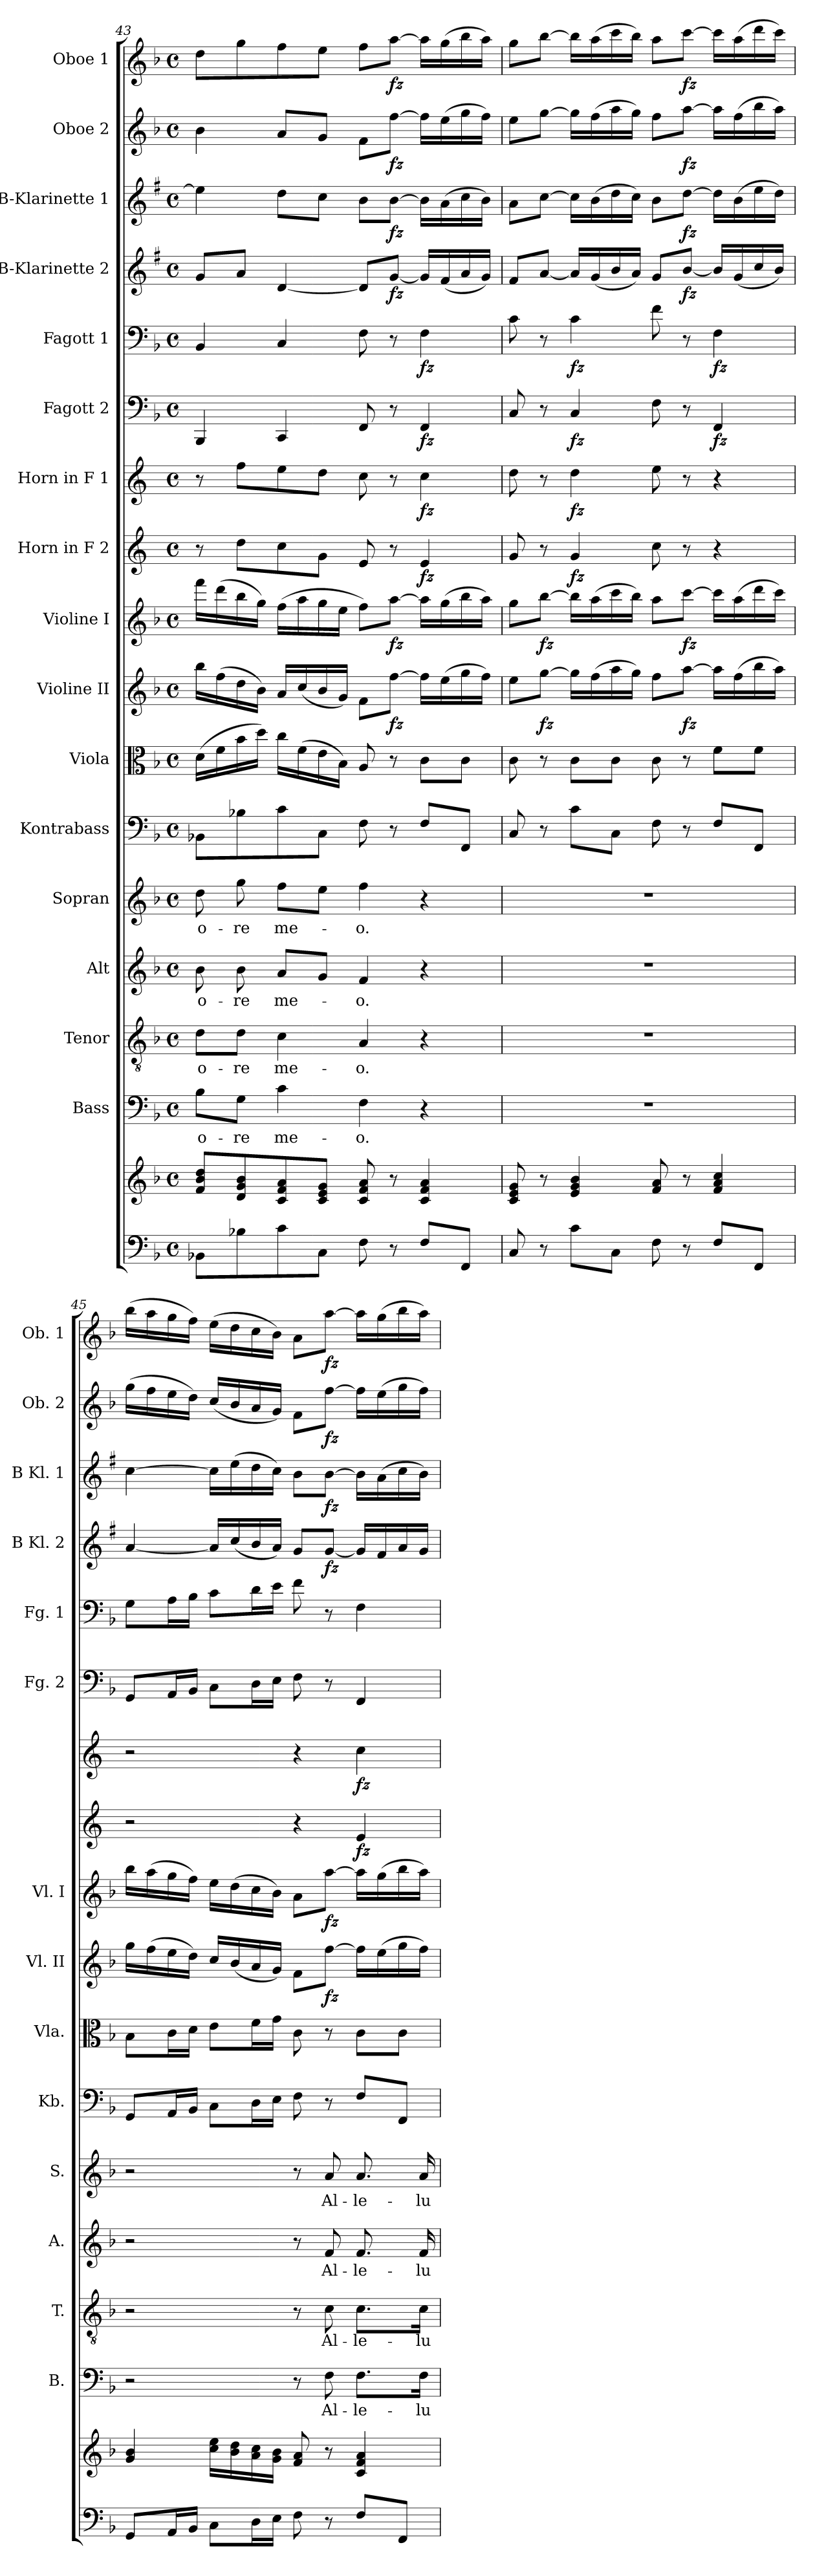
**kern	**kern	**kern	**text	**kern	**text	**kern	**text	**kern	**text	**kern	**kern	**kern	**dynam	**kern	**dynam	**kern	**dynam	**kern	**dynam	**kern	**dynam	**kern	**dynam	**kern	**dynam	**kern	**dynam	**kern	**dynam	**kern	**dynam
*part17	*part17	*part16	*part16	*part15	*part15	*part14	*part14	*part13	*part13	*part12	*part11	*part10	*part10	*part9	*part9	*part8	*part8	*part7	*part7	*part6	*part6	*part5	*part5	*part4	*part4	*part3	*part3	*part2	*part2	*part1	*part1
*staff18	*staff17	*staff16	*staff16	*staff15	*staff15	*staff14	*staff14	*staff13	*staff13	*staff12	*staff11	*staff10	*staff10	*staff9	*staff9	*staff8	*staff8	*staff7	*staff7	*staff6	*staff6	*staff5	*staff5	*staff4	*staff4	*staff3	*staff3	*staff2	*staff2	*staff1	*staff1
*	*	*I"Bass	*	*I"Tenor	*	*I"Alt	*	*I"Sopran	*	*I"Kontrabass	*I"Viola	*I"Violine II	*	*I"Violine I	*	*I"Horn in F 2	*	*I"Horn in F 1	*	*I"Fagott 2	*	*I"Fagott 1	*	*I"B-Klarinette 2	*	*I"B-Klarinette 1	*	*I"Oboe 2	*	*I"Oboe 1	*
*	*	*I'B.	*	*I'T.	*	*I'A.	*	*I'S.	*	*I'Kb.	*I'Vla.	*I'Vl. II	*	*I'Vl. I	*	*	*	*	*	*I'Fg. 2	*	*I'Fg. 1	*	*I'B Kl. 2	*	*I'B Kl. 1	*	*I'Ob. 2	*	*I'Ob. 1	*
*clefF4	*clefG2	*clefF4	*	*clefGv2	*	*clefG2	*	*clefG2	*	*clefF4	*clefC3	*clefG2	*	*clefG2	*	*clefG2	*	*clefG2	*	*clefF4	*	*clefF4	*	*clefG2	*	*clefG2	*	*clefG2	*	*clefG2	*
*	*	*	*	*	*	*	*	*	*	*ITrd7c12	*	*	*	*	*	*ITrd4c7	*	*ITrd4c7	*	*	*	*	*	*ITrd1c2	*	*ITrd1c2	*	*	*	*	*
*k[b-]	*k[b-]	*k[b-]	*	*k[b-]	*	*k[b-]	*	*k[b-]	*	*k[b-]	*k[b-]	*k[b-]	*	*k[b-]	*	*k[b-]	*	*k[b-]	*	*k[b-]	*	*k[b-]	*	*k[b-]	*	*k[b-]	*	*k[b-]	*	*k[b-]	*
*F:	*F:	*F:	*	*F:	*	*F:	*	*F:	*	*F:	*F:	*F:	*	*F:	*	*F:	*	*F:	*	*F:	*	*F:	*	*F:	*	*F:	*	*F:	*	*F:	*
*M4/4	*M4/4	*M4/4	*	*M4/4	*	*M4/4	*	*M4/4	*	*M4/4	*M4/4	*M4/4	*	*M4/4	*	*M4/4	*	*M4/4	*	*M4/4	*	*M4/4	*	*M4/4	*	*M4/4	*	*M4/4	*	*M4/4	*
*met(c)	*met(c)	*met(c)	*	*met(c)	*	*met(c)	*	*met(c)	*	*met(c)	*met(c)	*met(c)	*	*met(c)	*	*met(c)	*	*met(c)	*	*met(c)	*	*met(c)	*	*met(c)	*	*met(c)	*	*met(c)	*	*met(c)	*
=43	=43	=43	=43	=43	=43	=43	=43	=43	=43	=43	=43	=43	=43	=43	=43	=43	=43	=43	=43	=43	=43	=43	=43	=43	=43	=43	=43	=43	=43	=43	=43
!	!	!	!LO:LY:b	!	!LO:LY:b	!	!LO:LY:b	!	!LO:LY:b	!	!	!	!	!	!	!	!	!	!	!	!	!	!	!	!	!	!	!	!	!	!
8BB-X\L	8f/ 8b-/ 8dd/L	8B-\L	o-	8d\L	o-	8b-\	o-	8dd\	o-	8BBB-X\L	(>16d\LL	16bb-\LL	.	16fff\LL	.	8r	.	8r	.	4BBB-/	.	4BB-/	.	8f/L	.	4dd\]	.	4b-\	.	8dd\L	.
.	.	.	.	.	.	.	.	.	.	.	16f\	(>16ff\	.	(>16ddd\	.	.	.	.	.	.	.	.	.	.	.	.	.	.	.	.	.
!	!	!	!LO:LY:b	!	!LO:LY:b	!	!LO:LY:b	!	!LO:LY:b	!	!	!	!	!	!	!	!	!	!	!	!	!	!	!	!	!	!	!	!	!	!
8B-X\	8d/ 8g/ 8b-/	8G\J	-re	8d\J	-re	8b-\	-re	8gg\	-re	8BB-X\	16b-\	16dd\	.	16bb-\	.	8g\L	.	8b-\L	.	.	.	.	.	8g/J	.	.	.	.	.	8gg\	.
.	.	.	.	.	.	.	.	.	.	.	16dd\JJ)	16b-\JJ)	.	16gg\JJ)	.	.	.	.	.	.	.	.	.	.	.	.	.	.	.	.	.
!	!	!	!LO:LY:b	!	!LO:LY:b	!	!LO:LY:b	!	!LO:LY:b	!	!	!	!	!	!	!	!	!	!	!	!	!	!	!	!	!	!	!	!	!	!
8c\	8c/ 8f/ 8a/	4c\	me-	4c\	me-	8a/L	me-	8ff\L	me-	8C\	16cc\LL	16a/LL	.	(>16ff\LL	.	8f\	.	8a\	.	4CC/	.	4C/	.	[4c/	.	8cc\L	.	8a/L	.	8ff\	.
.	.	.	.	.	.	.	.	.	.	.	(>16f\	(<16cc/	.	16aa\	.	.	.	.	.	.	.	.	.	.	.	.	.	.	.	.	.
8C\J	8c/ 8e/ 8g/J	.	.	.	.	8g/J	.	8ee\J	.	8CC\J	16e\	16b-/	.	16gg\	.	8c\J	.	8g\J	.	.	.	.	.	.	.	8b-\J	.	8g/J	.	8ee\J	.
.	.	.	.	.	.	.	.	.	.	.	16B-\JJ)	16g/JJ)	.	16ee\JJ	.	.	.	.	.	.	.	.	.	.	.	.	.	.	.	.	.
!	!	!	!LO:LY:b	!	!LO:LY:b	!	!LO:LY:b	!	!LO:LY:b	!	!	!	!	!	!	!	!	!	!	!	!	!	!	!	!	!	!	!	!	!	!
8F\	8c/ 8f/ 8a/	4F\	-o.	4A/	-o.	4f/	-o.	4ff\	-o.	8FF\	8A/	8f\L	.	8ff\L)	.	8A/	.	8f\	.	8FF/	.	8F\	.	8c/L]	.	8a\L	.	8f\L	.	8ff\L	.
!	!	!	!	!	!	!	!	!	!	!	!	!	!LO:DY:b	!	!LO:DY:b	!	!	!	!	!	!	!	!	!	!LO:DY:b	!	!LO:DY:b	!	!LO:DY:b	!	!LO:DY:b
8r	8r	.	.	.	.	.	.	.	.	8r	8r	[8ff\J	fz	[8aa\J	fz	8r	.	8r	.	8r	.	8r	.	[8f/J	fz	[8a\J	fz	[8ff\J	fz	[8aa\J	fz
!	!	!	!	!	!	!	!	!	!	!	!	!	!	!	!	!	!LO:DY:b	!	!LO:DY:b	!	!LO:DY:b	!	!LO:DY:b	!	!	!	!	!	!	!	!
8F/L	4c/ 4f/ 4a/	4r	.	4r	.	4r	.	4r	.	8FF/L	8c\L	16ff\LL]	.	16aa\LL]	.	4A/	fz	4f\	fz	4FF/	fz	4F\	fz	16f/LL]	.	16a\LL]	.	16ff\LL]	.	16aa\LL]	.
.	.	.	.	.	.	.	.	.	.	.	.	(>16ee\	.	(>16gg\	.	.	.	.	.	.	.	.	.	(<16e/	.	(>16g\	.	(>16ee\	.	(>16gg\	.
8FF/J	.	.	.	.	.	.	.	.	.	8FFF/J	8c\J	16gg\	.	16bb-\	.	.	.	.	.	.	.	.	.	16g/	.	16b-\	.	16gg\	.	16bb-\	.
.	.	.	.	.	.	.	.	.	.	.	.	16ff\JJ)	.	16aa\JJ)	.	.	.	.	.	.	.	.	.	16f/JJ)	.	16a\JJ)	.	16ff\JJ)	.	16aa\JJ)	.
=44	=44	=44	=44	=44	=44	=44	=44	=44	=44	=44	=44	=44	=44	=44	=44	=44	=44	=44	=44	=44	=44	=44	=44	=44	=44	=44	=44	=44	=44	=44	=44
8C/	8c/ 8e/ 8g/	1r	.	1r	.	1r	.	1r	.	8CC/	8c\	8ee\L	.	8gg\L	.	8c/	.	8g\	.	8C/	.	8c\	.	8e/L	.	8g\L	.	8ee\L	.	8gg\L	.
!	!	!	!	!	!	!	!	!	!	!	!	!	!LO:DY:b	!	!LO:DY:b	!	!	!	!	!	!	!	!	!	!	!	!	!	!	!	!
8r	8r	.	.	.	.	.	.	.	.	8r	8r	[8gg\J	fz	[8bb-\J	fz	8r	.	8r	.	8r	.	8r	.	[8g/J	.	[8b-\J	.	[8gg\J	.	[8bb-\J	.
!	!	!	!	!	!	!	!	!	!	!	!	!	!	!	!	!	!LO:DY:b	!	!LO:DY:b	!	!LO:DY:b	!	!LO:DY:b	!	!	!	!	!	!	!	!
8c\L	4e/ 4g/ 4b-/	.	.	.	.	.	.	.	.	8C\L	8c\L	16gg\LL]	.	16bb-\LL]	.	4c/	fz	4g\	fz	4C/	fz	4c\	fz	16g/LL]	.	16b-\LL]	.	16gg\LL]	.	16bb-\LL]	.
.	.	.	.	.	.	.	.	.	.	.	.	(>16ff\	.	(>16aa\	.	.	.	.	.	.	.	.	.	(<16f/	.	(>16a\	.	(>16ff\	.	(>16aa\	.
8C\J	.	.	.	.	.	.	.	.	.	8CC\J	8c\J	16aa\	.	16ccc\	.	.	.	.	.	.	.	.	.	16a/	.	16cc\	.	16aa\	.	16ccc\	.
.	.	.	.	.	.	.	.	.	.	.	.	16gg\JJ)	.	16bb-\JJ)	.	.	.	.	.	.	.	.	.	16g/JJ)	.	16b-\JJ)	.	16gg\JJ)	.	16bb-\JJ)	.
8F\	8f/ 8a/	.	.	.	.	.	.	.	.	8FF\	8c\	8ff\L	.	8aa\L	.	8f\	.	8a\	.	8F\	.	8f\	.	8f/L	.	8a\L	.	8ff\L	.	8aa\L	.
!	!	!	!	!	!	!	!	!	!	!	!	!	!LO:DY:b	!	!LO:DY:b	!	!	!	!	!	!	!	!	!	!LO:DY:b	!	!LO:DY:b	!	!LO:DY:b	!	!LO:DY:b
8r	8r	.	.	.	.	.	.	.	.	8r	8r	[8aa\J	fz	[8ccc\J	fz	8r	.	8r	.	8r	.	8r	.	[8a/J	fz	[8cc\J	fz	[8aa\J	fz	[8ccc\J	fz
!	!	!	!	!	!	!	!	!	!	!	!	!	!	!	!	!	!	!	!	!	!LO:DY:b	!	!LO:DY:b	!	!	!	!	!	!	!	!
8F/L	4f/ 4a/ 4cc/	.	.	.	.	.	.	.	.	8FF/L	8f\L	16aa\LL]	.	16ccc\LL]	.	4r	.	4r	.	4FF/	fz	4F\	fz	16a/LL]	.	16cc\LL]	.	16aa\LL]	.	16ccc\LL]	.
.	.	.	.	.	.	.	.	.	.	.	.	(>16ff\	.	(>16aa\	.	.	.	.	.	.	.	.	.	(<16f/	.	(>16a\	.	(>16ff\	.	(>16aa\	.
8FF/J	.	.	.	.	.	.	.	.	.	8FFF/J	8f\J	16bb-\	.	16ddd\	.	.	.	.	.	.	.	.	.	16b-/	.	16dd\	.	16bb-\	.	16ddd\	.
.	.	.	.	.	.	.	.	.	.	.	.	16aa\JJ)	.	16ccc\JJ)	.	.	.	.	.	.	.	.	.	16a/JJ)	.	16cc\JJ)	.	16aa\JJ)	.	16ccc\JJ)	.
=45	=45	=45	=45	=45	=45	=45	=45	=45	=45	=45	=45	=45	=45	=45	=45	=45	=45	=45	=45	=45	=45	=45	=45	=45	=45	=45	=45	=45	=45	=45	=45
8GG/L	4g/ 4b-/	2r	.	2r	.	2r	.	2r	.	8GGG/L	8B-\L	16gg\LL	.	16bb-\LL	.	2r	.	2r	.	8GG/L	.	8G\L	.	[4g/	.	[4b-\	.	(>16gg\LL	.	(>16bb-\LL	.
.	.	.	.	.	.	.	.	.	.	.	.	(>16ff\	.	(>16aa\	.	.	.	.	.	.	.	.	.	.	.	.	.	16ff\	.	16aa\	.
16AA/L	.	.	.	.	.	.	.	.	.	16AAA/L	16c\L	16ee\	.	16gg\	.	.	.	.	.	16AA/L	.	16A\L	.	.	.	.	.	16ee\	.	16gg\	.
16BB-/JJ	.	.	.	.	.	.	.	.	.	16BBB-/JJ	16d\JJ	16dd\JJ)	.	16ff\JJ)	.	.	.	.	.	16BB-/JJ	.	16B-\JJ	.	.	.	.	.	16dd\JJ)	.	16ff\JJ)	.
8C\L	16cc\ 16ee\LL	.	.	.	.	.	.	.	.	8CC\L	8e\L	16cc/LL	.	16ee\LL	.	.	.	.	.	8C\L	.	8c\L	.	16g/LL]	.	16b-\LL]	.	(<16cc/LL	.	(>16ee\LL	.
.	16b-\ 16dd\	.	.	.	.	.	.	.	.	.	.	(<16b-/	.	(>16dd\	.	.	.	.	.	.	.	.	.	(<16b-/	.	(>16dd\	.	16b-/	.	16dd\	.
16D\L	16a\ 16cc\	.	.	.	.	.	.	.	.	16DD\L	16f\L	16a/	.	16cc\	.	.	.	.	.	16D\L	.	16d\L	.	16a/	.	16cc\	.	16a/	.	16cc\	.
16E\JJ	16g\ 16b-\JJ	.	.	.	.	.	.	.	.	16EE\JJ	16g\JJ	16g/JJ)	.	16b-\JJ)	.	.	.	.	.	16E\JJ	.	16e\JJ	.	16g/JJ)	.	16b-\JJ)	.	16g/JJ)	.	16b-\JJ)	.
8F\	8f/ 8a/	8r	.	8r	.	8r	.	8r	.	8FF\	8c\	8f\L	.	8a\L	.	4r	.	4r	.	8F\	.	8f\	.	8f/L	.	8a\L	.	8f\L	.	8a\L	.
!	!	!	!LO:LY:b	!	!LO:LY:b	!	!LO:LY:b	!	!LO:LY:b	!	!	!	!LO:DY:b	!	!LO:DY:b	!	!	!	!	!	!	!	!	!	!LO:DY:b	!	!LO:DY:b	!	!LO:DY:b	!	!LO:DY:b
8r	8r	8F\	Al-	8c\	Al-	8f/	Al-	8a/	Al-	8r	8r	[8ff\J	fz	[8aa\J	fz	.	.	.	.	8r	.	8r	.	[8f/J	fz	[8a\J	fz	[8ff\J	fz	[8aa\J	fz
!	!	!	!LO:LY:b	!	!LO:LY:b	!	!LO:LY:b	!	!LO:LY:b	!	!	!	!	!	!	!	!LO:DY:b	!	!LO:DY:b	!	!	!	!	!	!	!	!	!	!	!	!
8F/L	4c/ 4f/ 4a/	8.F\L	-le-	8.c\L	-le-	8.f/	-le-	8.a/	-le-	8FF/L	8c\L	16ff\LL]	.	16aa\LL]	.	4A/	fz	4f\	fz	4FF/	.	4F\	.	16f/LL]	.	16a\LL]	.	16ff\LL]	.	16aa\LL]	.
.	.	.	.	.	.	.	.	.	.	.	.	(>16ee\	.	(>16gg\	.	.	.	.	.	.	.	.	.	16e/	.	(>16g\	.	(>16ee\	.	(>16gg\	.
8FF/J	.	.	.	.	.	.	.	.	.	8FFF/J	8c\J	16gg\	.	16bb-\	.	.	.	.	.	.	.	.	.	16g/	.	16b-\	.	16gg\	.	16bb-\	.
!	!	!	!LO:LY:b	!	!LO:LY:b	!	!LO:LY:b	!	!LO:LY:b	!	!	!	!	!	!	!	!	!	!	!	!	!	!	!	!	!	!	!	!	!	!
.	.	16F\Jk	-lu-	16c\Jk	-lu-	16f/	-lu-	16a/	-lu-	.	.	16ff\JJ)	.	16aa\JJ)	.	.	.	.	.	.	.	.	.	16f/JJ	.	16a\JJ)	.	16ff\JJ)	.	16aa\JJ)	.
=	=	=	=	=	=	=	=	=	=	=	=	=	=	=	=	=	=	=	=	=	=	=	=	=	=	=	=	=	=	=	=
*-	*-	*-	*-	*-	*-	*-	*-	*-	*-	*-	*-	*-	*-	*-	*-	*-	*-	*-	*-	*-	*-	*-	*-	*-	*-	*-	*-	*-	*-	*-	*-
